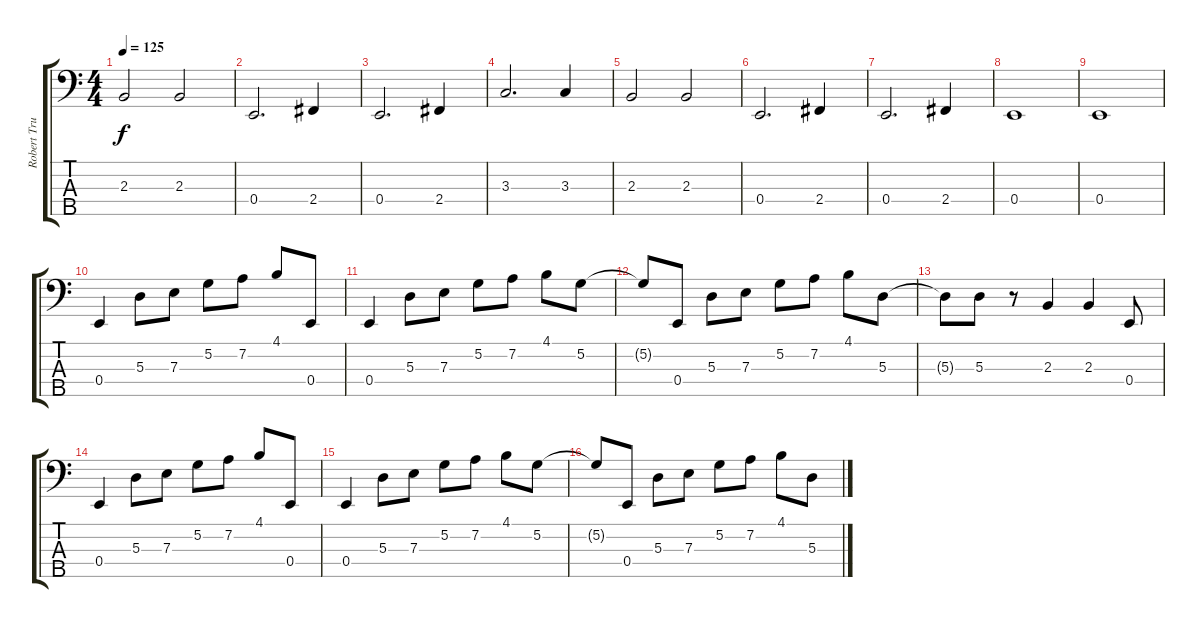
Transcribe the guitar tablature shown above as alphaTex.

\track ("Robert Trujillo" "Robert Tru") {instrument electricbassfinger}
\staff {score tabs}
\tuning (G2 D2 A1 E1 B0) {hide}
\ts (4 4)
\tempo 125
\clef f4
\ks c
2.3.2{dy f} 2.3.2 |
0.4.2{d} 2.4.4 |
0.4.2{d} 2.4.4 |
3.3.2{d} 3.3.4 |
2.3.2 2.3.2 |
0.4.2{d} 2.4.4 |
0.4.2{d} 2.4.4 |
0.4.1 |
0.4.1 |
0.4.4 5.3.8 7.3.8 5.2.8 7.2.8 4.1.8 0.4.8 |
0.4.4 5.3.8 7.3.8 5.2.8 7.2.8 4.1.8 5.2.8 |
5.2{t}.8 0.4.8 5.3.8 7.3.8 5.2.8 7.2.8 4.1.8 5.3.8 |
5.3{t}.8 5.3.8 r.8 2.3.4 2.3.4 0.4.8 |
0.4.4 5.3.8 7.3.8 5.2.8 7.2.8 4.1.8 0.4.8 |
0.4.4 5.3.8 7.3.8 5.2.8 7.2.8 4.1.8 5.2.8 |
5.2{t}.8 0.4.8 5.3.8 7.3.8 5.2.8 7.2.8 4.1.8 5.3.8
